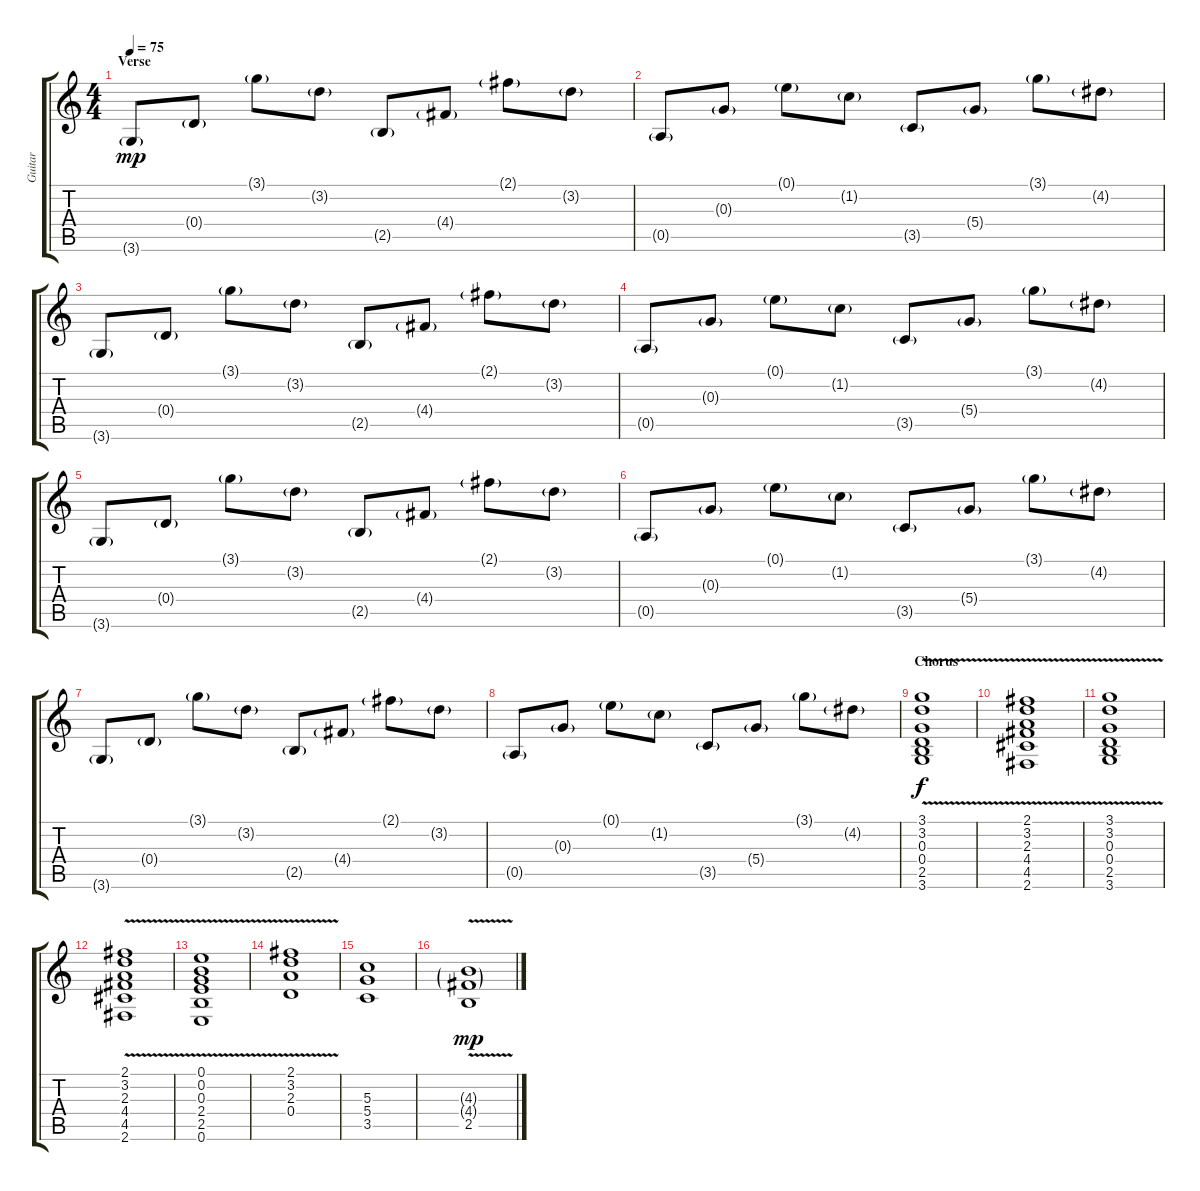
\track ("Guitar" "Guitar") {instrument acousticguitarsteel}
\staff {score tabs}
\tuning (E4 B3 G3 D3 A2 E2) {hide}
\ts (4 4)
\section ("" "Verse")
\tempo 75
\clef g2
\ks c
3.6{g}.8{dy mp} 0.4{g}.8 3.1{g}.8 3.2{g}.8 2.5{g}.8 4.4{g}.8 2.1{g}.8 3.2{g}.8 |
0.5{g}.8 0.3{g}.8 0.1{g}.8 1.2{g}.8 3.5{g}.8 5.4{g}.8 3.1{g}.8 4.2{g}.8 |
3.6{g}.8 0.4{g}.8 3.1{g}.8 3.2{g}.8 2.5{g}.8 4.4{g}.8 2.1{g}.8 3.2{g}.8 |
0.5{g}.8 0.3{g}.8 0.1{g}.8 1.2{g}.8 3.5{g}.8 5.4{g}.8 3.1{g}.8 4.2{g}.8 |
3.6{g}.8 0.4{g}.8 3.1{g}.8 3.2{g}.8 2.5{g}.8 4.4{g}.8 2.1{g}.8 3.2{g}.8 |
0.5{g}.8 0.3{g}.8 0.1{g}.8 1.2{g}.8 3.5{g}.8 5.4{g}.8 3.1{g}.8 4.2{g}.8 |
3.6{g}.8 0.4{g}.8 3.1{g}.8 3.2{g}.8 2.5{g}.8 4.4{g}.8 2.1{g}.8 3.2{g}.8 |
0.5{g}.8 0.3{g}.8 0.1{g}.8 1.2{g}.8 3.5{g}.8 5.4{g}.8 3.1{g}.8 4.2{g}.8 |
\section ("" "Chorus")
(3.1{v} 3.2 0.3 0.4 2.5 3.6).1{dy f} |
(2.1{v} 3.2 2.3 4.4 4.5 2.6).1 |
(3.1{v} 3.2 0.3 0.4 2.5 3.6).1 |
(2.1 3.2 2.3{v} 4.4 4.5 2.6).1 |
(0.1{v} 0.2 0.3 2.4 2.5 0.6).1 |
(2.1 3.2 2.3 0.4{v}).1 |
(5.3 5.4 3.5).1 |
(4.3{v g} 4.4{g} 2.5).1{dy mp}
